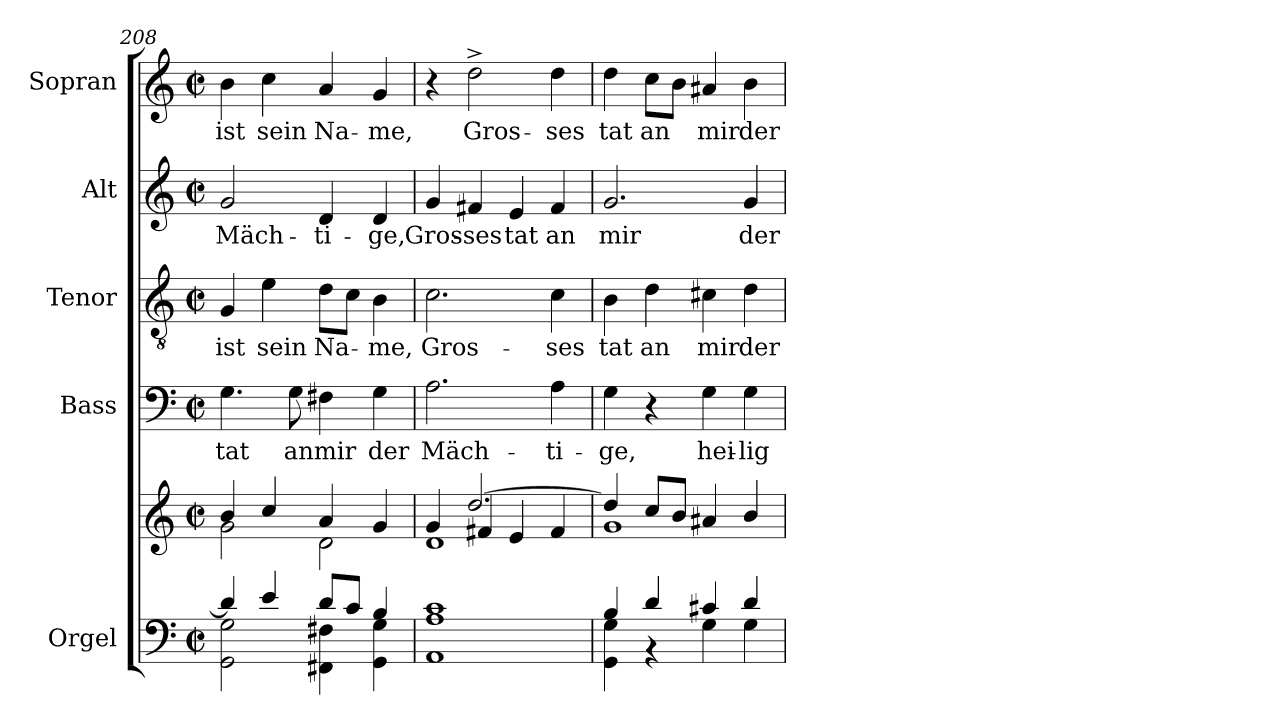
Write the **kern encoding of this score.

**kern	**kern	**kern	**text	**kern	**text	**kern	**text	**kern	**text
*part5	*part5	*part4	*part4	*part3	*part3	*part2	*part2	*part1	*part1
*staff6	*staff5	*staff4	*staff4	*staff3	*staff3	*staff2	*staff2	*staff1	*staff1
*I"Orgel	*	*I"Bass	*	*I"Tenor	*	*I"Alt	*	*I"Sopran	*
*I'Org.	*	*I'B	*	*I'T	*	*I'A	*	*I'S	*
*clefF4	*clefG2	*clefF4	*	*clefGv2	*	*clefG2	*	*clefG2	*
*k[]	*k[]	*k[]	*	*k[]	*	*k[]	*	*k[]	*
*C:	*C:	*C:	*	*C:	*	*C:	*	*C:	*
*M2/2	*M2/2	*M2/2	*	*M2/2	*	*M2/2	*	*M2/2	*
*met(c|)	*met(c|)	*met(c|)	*	*met(c|)	*	*met(c|)	*	*met(c|)	*
=208	=208	=208	=208	=208	=208	=208	=208	=208	=208
*^	*^	*	*	*	*	*	*	*	*
!	!	!	!	!	!LO:LY:b	!	!LO:LY:b	!	!LO:LY:b	!	!LO:LY:b
4d/]	2GG\ 2G\	4b/	2g\	4.G\	tat	4G/	ist	2g/	Mäch-	4b\	ist
!	!	!	!	!	!	!	!LO:LY:b	!	!	!	!LO:LY:b
4e/	.	4cc/	.	.	.	4e\	sein	.	.	4cc\	sein
!	!	!	!	!	!LO:LY:b	!	!	!	!	!	!
.	.	.	.	8G\	an	.	.	.	.	.	.
!	!	!	!	!	!LO:LY:b	!	!LO:LY:b	!	!LO:LY:b	!	!LO:LY:b
8d/L	4FF#X\ 4F#X\	4a/	2d\	4F#X\	mir	8d\L	Na-	4d/	-ti-	4a/	Na-
8c/J	.	.	.	.	.	8c\J	.	.	.	.	.
!	!	!	!	!	!LO:LY:b	!	!LO:LY:b	!	!LO:LY:b	!	!LO:LY:b
4B/	4GG\ 4G\	4g/	.	4G\	der	4B\	-me,	4d/	-ge,	4g/	-me,
=209	=209	=209	=209	=209	=209	=209	=209	=209	=209	=209	=209
*	*	*	*^	*	*	*	*	*	*	*	*
!	!	!	!	!	!	!LO:LY:b	!	!LO:LY:b	!	!LO:LY:b	!	!
1c	1AA 1A	4ryy	1d	4g/	2.A\	Mäch-	2.c\	Gros-	4g/	Gros-	4r	.
!	!	!	!	!	!	!	!	!	!	!LO:LY:b	!	!LO:LY:b
.	.	[>2.dd/	.	4f#X/	.	.	.	.	4f#X/	-ses	2dd^>\	Gros-
!	!	!	!	!	!	!	!	!	!	!LO:LY:b	!	!
.	.	.	.	4e/	.	.	.	.	4e/	tat	.	.
!	!	!	!	!	!	!LO:LY:b	!	!LO:LY:b	!	!LO:LY:b	!	!LO:LY:b
.	.	.	.	4f#/	4A\	-ti-	4c\	-ses	4f#/	an	4dd\	-ses
!!LO:PB:g=z
=210	=210	=210	=210	=210	=210	=210	=210	=210	=210	=210	=210	=210
!	!	!	!	!	!	!LO:LY:b	!	!LO:LY:b	!	!LO:LY:b	!	!LO:LY:b
*	*	*	*v	*v	*	*	*	*	*	*	*	*
4B/	4GG\ 4G\	4dd/]	1g	4G\	-ge,	4B\	tat	2.g/	mir	4dd\	tat
!	!	!	!	!	!	!	!LO:LY:b	!	!	!	!LO:LY:b
4d/	4rBB	8cc/L	.	4r	.	4d\	an	.	.	8cc\L	an
.	.	8b/J	.	.	.	.	.	.	.	8b\J	.
!	!	!	!	!	!LO:LY:b	!	!LO:LY:b	!	!	!	!LO:LY:b
4c#X/	4G\	4a#X/	.	4G\	hei-	4c#X\	mir	.	.	4a#X/	mir
!	!	!	!	!	!LO:LY:b	!	!LO:LY:b	!	!LO:LY:b	!	!LO:LY:b
4d/	4G\	4b/	.	4G\	-lig	4d\	der	4g/	der	4b\	der
*v	*v	*	*	*	*	*	*	*	*	*	*
*	*v	*v	*	*	*	*	*	*	*	*
=	=	=	=	=	=	=	=	=	=
*-	*-	*-	*-	*-	*-	*-	*-	*-	*-
